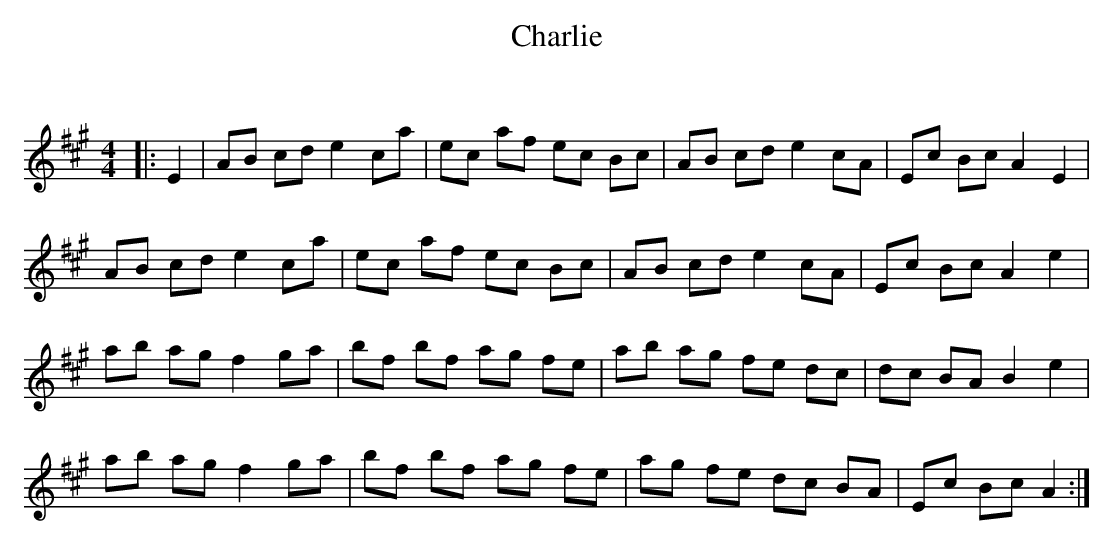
X:1
T: Charlie
C:
Q: 232
K:A
M:4/4
L:1/8
|:E2|AB cd e2 ca|ec af ec Bc|AB cd e2 cA|Ec Bc A2 E2|
AB cd e2 ca|ec af ec Bc|AB cd e2 cA|Ec Bc A2 e2|
ab ag f2 ga|bf bf ag fe|ab ag fe dc|dc BA B2 e2|
ab ag f2 ga|bf bf ag fe|ag fe dc BA|Ec Bc A2:|
